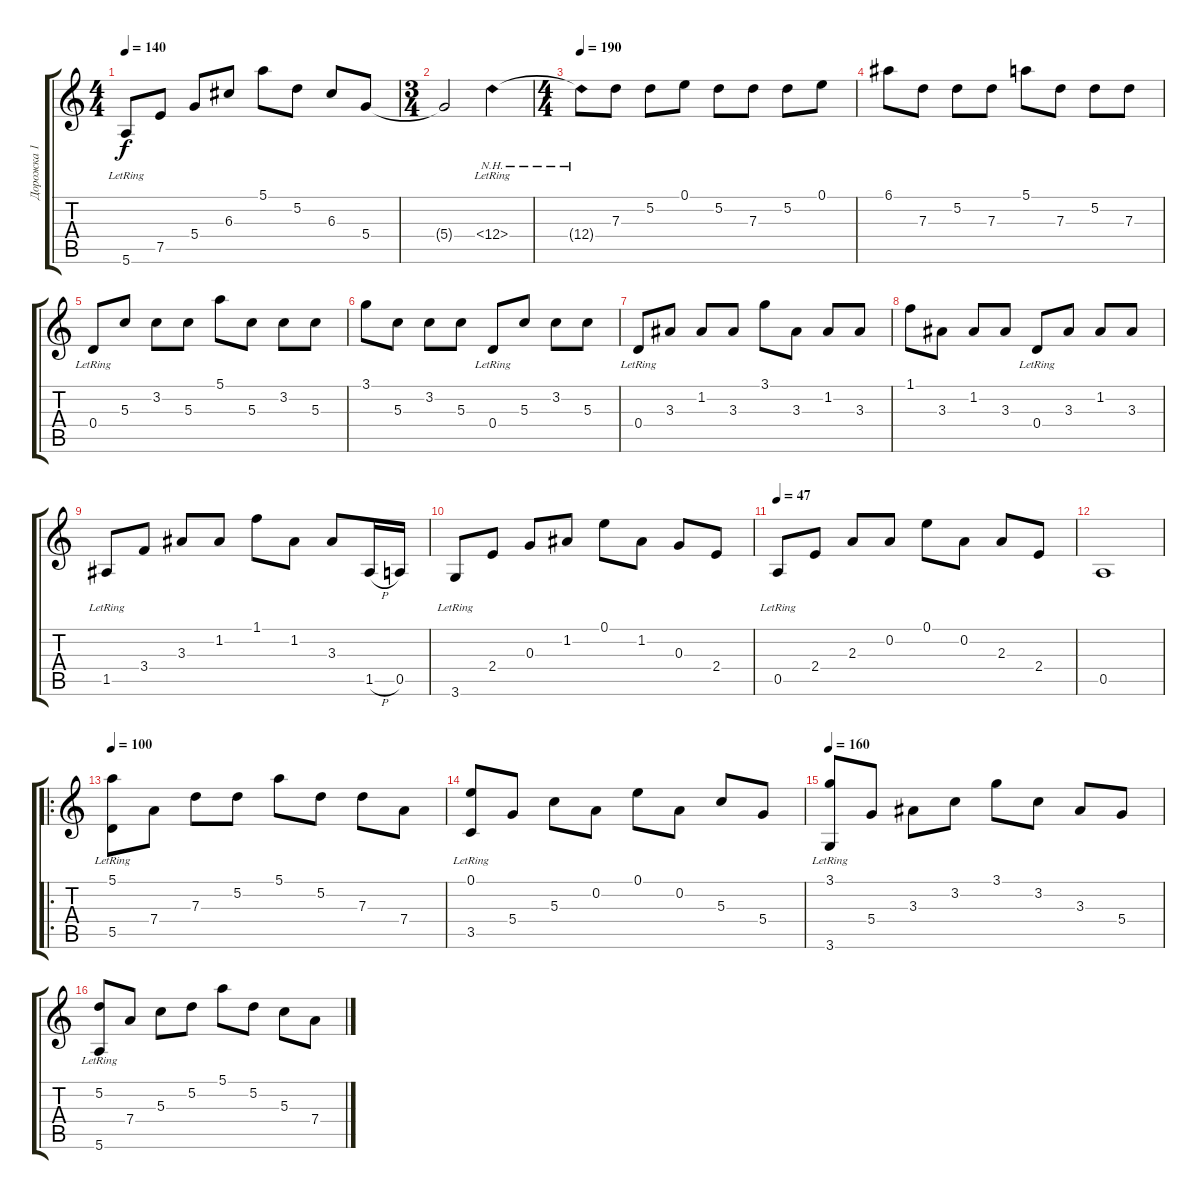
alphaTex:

\track ("Дорожка 1" "Дорожка 1") {instrument acousticguitarsteel}
\staff {score tabs}
\tuning (E4 A3 G3 D3 A2 E2) {hide}
\ts (4 4)
\tempo 140
\clef g2
\ks c
5.6{lr}.8{dy f} 7.5.8 5.4.8 6.3.8 5.1.8 5.2.8 6.3.8 5.4.8 |
\ts (3 4)
5.4{t}.2 12.4{nh lr}.4 |
\ts (4 4)
\tempo 190
12.4{nh t}.8 7.3.8 5.2.8 0.1.8 5.2.8 7.3.8 5.2.8 0.1.8 |
6.1.8 7.3.8 5.2.8 7.3.8 5.1.8 7.3.8 5.2.8 7.3.8 |
0.4{lr}.8 5.3.8 3.2.8 5.3.8 5.1.8 5.3.8 3.2.8 5.3.8 |
3.1.8 5.3.8 3.2.8 5.3.8 0.4{lr}.8 5.3.8 3.2.8 5.3.8 |
0.4{lr}.8 3.3.8 1.2.8 3.3.8 3.1.8 3.3.8 1.2.8 3.3.8 |
1.1.8 3.3.8 1.2.8 3.3.8 0.4{lr}.8 3.3.8 1.2.8 3.3.8 |
1.5{lr}.8 3.4.8 3.3.8 1.2.8 1.1.8 1.2.8 3.3.8 1.5{h}.16 0.5.16 |
3.6{lr}.8 2.4.8 0.3.8 1.2.8 0.1.8 1.2.8 0.3.8 2.4.8 |
\tempo 47
0.5{lr}.8 2.4.8 2.3.8 0.2.8 0.1.8 0.2.8 2.3.8 2.4.8 |
0.5.1 |
\ro
\tempo 100
(5.1 5.5{lr}).8 7.4.8 7.3.8 5.2.8 5.1.8 5.2.8 7.3.8 7.4.8 |
(0.1 3.5{lr}).8 5.4.8 5.3.8 0.2.8 0.1.8 0.2.8 5.3.8 5.4.8 |
\tempo 160
(3.1 3.6{lr}).8 5.4.8 3.3.8 3.2.8 3.1.8 3.2.8 3.3.8 5.4.8 |
(5.2 5.6{lr}).8 7.4.8 5.3.8 5.2.8 5.1.8 5.2.8 5.3.8 7.4.8
